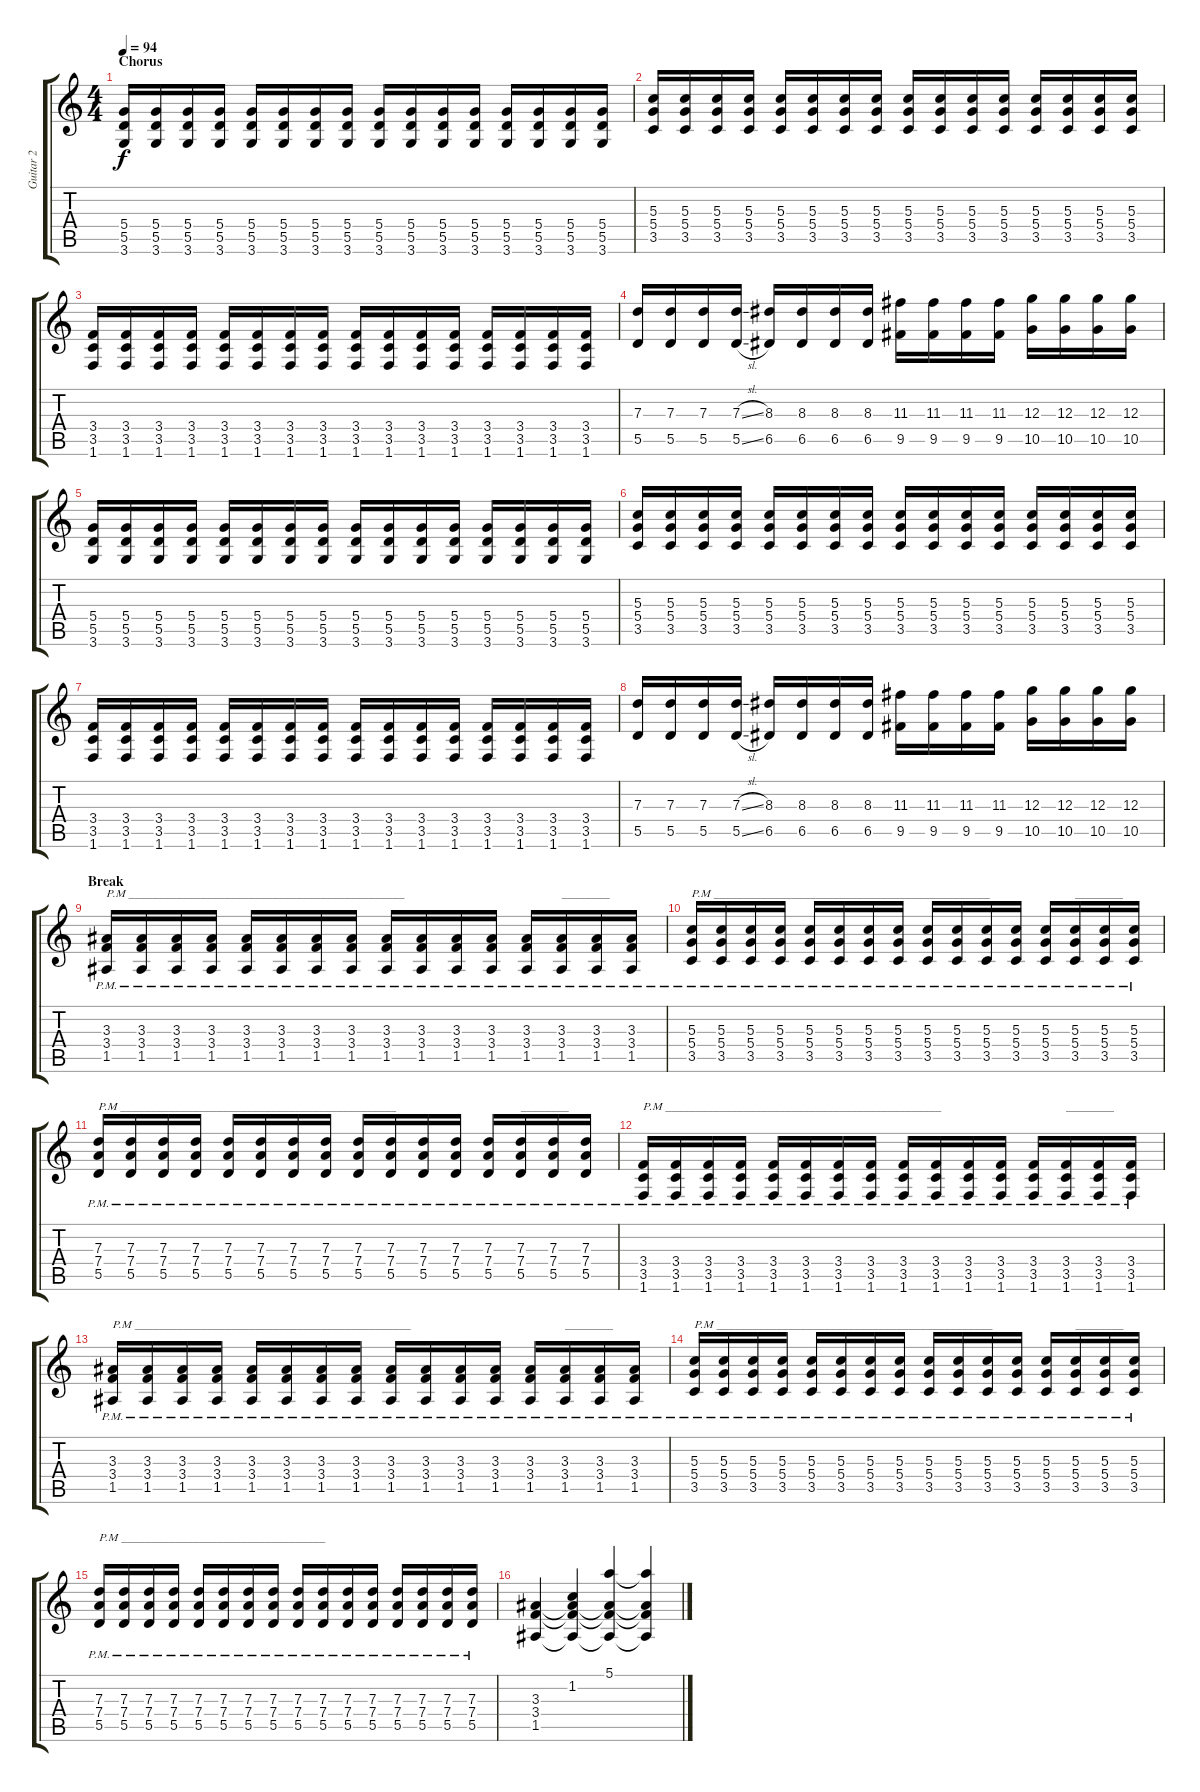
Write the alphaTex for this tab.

\track ("Guitar 2" "Guitar 2") {instrument distortionguitar}
\staff {score tabs}
\tuning (E4 B3 G3 D3 A2 E2) {hide}
\ts (4 4)
\section ("" "Chorus")
\tempo 94
\clef g2
\ks c
(5.4 5.5 3.6).16{dy f} (5.4 5.5 3.6).16 (5.4 5.5 3.6).16 (5.4 5.5 3.6).16 (5.4 5.5 3.6).16 (5.4 5.5 3.6).16 (5.4 5.5 3.6).16 (5.4 5.5 3.6).16 (5.4 5.5 3.6).16 (5.4 5.5 3.6).16 (5.4 5.5 3.6).16 (5.4 5.5 3.6).16 (5.4 5.5 3.6).16 (5.4 5.5 3.6).16 (5.4 5.5 3.6).16 (5.4 5.5 3.6).16 |
(5.3 5.4 3.5).16 (5.3 5.4 3.5).16 (5.3 5.4 3.5).16 (5.3 5.4 3.5).16 (5.3 5.4 3.5).16 (5.3 5.4 3.5).16 (5.3 5.4 3.5).16 (5.3 5.4 3.5).16 (5.3 5.4 3.5).16 (5.3 5.4 3.5).16 (5.3 5.4 3.5).16 (5.3 5.4 3.5).16 (5.3 5.4 3.5).16 (5.3 5.4 3.5).16 (5.3 5.4 3.5).16 (5.3 5.4 3.5).16 |
(3.4 3.5 1.6).16 (3.4 3.5 1.6).16 (3.4 3.5 1.6).16 (3.4 3.5 1.6).16 (3.4 3.5 1.6).16 (3.4 3.5 1.6).16 (3.4 3.5 1.6).16 (3.4 3.5 1.6).16 (3.4 3.5 1.6).16 (3.4 3.5 1.6).16 (3.4 3.5 1.6).16 (3.4 3.5 1.6).16 (3.4 3.5 1.6).16 (3.4 3.5 1.6).16 (3.4 3.5 1.6).16 (3.4 3.5 1.6).16 |
(7.3 5.5).16 (7.3 5.5).16 (7.3 5.5).16 (7.3{sl} 5.5{sl}).16 (8.3 6.5).16 (8.3 6.5).16 (8.3 6.5).16 (8.3 6.5).16 (11.3 9.5).16 (11.3 9.5).16 (11.3 9.5).16 (11.3 9.5).16 (12.3 10.5).16 (12.3 10.5).16 (12.3 10.5).16 (12.3 10.5).16 |
(5.4 5.5 3.6).16 (5.4 5.5 3.6).16 (5.4 5.5 3.6).16 (5.4 5.5 3.6).16 (5.4 5.5 3.6).16 (5.4 5.5 3.6).16 (5.4 5.5 3.6).16 (5.4 5.5 3.6).16 (5.4 5.5 3.6).16 (5.4 5.5 3.6).16 (5.4 5.5 3.6).16 (5.4 5.5 3.6).16 (5.4 5.5 3.6).16 (5.4 5.5 3.6).16 (5.4 5.5 3.6).16 (5.4 5.5 3.6).16 |
(5.3 5.4 3.5).16 (5.3 5.4 3.5).16 (5.3 5.4 3.5).16 (5.3 5.4 3.5).16 (5.3 5.4 3.5).16 (5.3 5.4 3.5).16 (5.3 5.4 3.5).16 (5.3 5.4 3.5).16 (5.3 5.4 3.5).16 (5.3 5.4 3.5).16 (5.3 5.4 3.5).16 (5.3 5.4 3.5).16 (5.3 5.4 3.5).16 (5.3 5.4 3.5).16 (5.3 5.4 3.5).16 (5.3 5.4 3.5).16 |
(3.4 3.5 1.6).16 (3.4 3.5 1.6).16 (3.4 3.5 1.6).16 (3.4 3.5 1.6).16 (3.4 3.5 1.6).16 (3.4 3.5 1.6).16 (3.4 3.5 1.6).16 (3.4 3.5 1.6).16 (3.4 3.5 1.6).16 (3.4 3.5 1.6).16 (3.4 3.5 1.6).16 (3.4 3.5 1.6).16 (3.4 3.5 1.6).16 (3.4 3.5 1.6).16 (3.4 3.5 1.6).16 (3.4 3.5 1.6).16 |
(7.3 5.5).16 (7.3 5.5).16 (7.3 5.5).16 (7.3{sl} 5.5{sl}).16 (8.3 6.5).16 (8.3 6.5).16 (8.3 6.5).16 (8.3 6.5).16 (11.3 9.5).16 (11.3 9.5).16 (11.3 9.5).16 (11.3 9.5).16 (12.3 10.5).16 (12.3 10.5).16 (12.3 10.5).16 (12.3 10.5).16 |
\section ("" "Break")
(3.3{pm} 3.4{pm} 1.5{pm}).16{txt "P.M ______________________________________________" volume 10} (3.3{pm} 3.4{pm} 1.5{pm}).16 (3.3{pm} 3.4{pm} 1.5{pm}).16 (3.3{pm} 3.4{pm} 1.5{pm}).16 (3.3{pm} 3.4{pm} 1.5{pm}).16 (3.3{pm} 3.4{pm} 1.5{pm}).16 (3.3{pm} 3.4{pm} 1.5{pm}).16 (3.3{pm} 3.4{pm} 1.5{pm}).16 (3.3{pm} 3.4{pm} 1.5{pm}).16 (3.3{pm} 3.4{pm} 1.5{pm}).16 (3.3{pm} 3.4{pm} 1.5{pm}).16 (3.3{pm} 3.4{pm} 1.5{pm}).16 (3.3{pm} 3.4{pm} 1.5{pm}).16 (3.3{pm} 3.4{pm} 1.5{pm}).16{txt "________"} (3.3{pm} 3.4{pm} 1.5{pm}).16 (3.3{pm} 3.4{pm} 1.5{pm}).16 |
(5.3 5.4{pm} 3.5{pm}).16{txt "P.M ______________________________________________"} (5.3 5.4{pm} 3.5{pm}).16 (5.3 5.4{pm} 3.5{pm}).16 (5.3 5.4{pm} 3.5{pm}).16 (5.3 5.4{pm} 3.5{pm}).16 (5.3 5.4{pm} 3.5{pm}).16 (5.3 5.4{pm} 3.5{pm}).16 (5.3 5.4{pm} 3.5{pm}).16 (5.3 5.4{pm} 3.5{pm}).16 (5.3 5.4{pm} 3.5{pm}).16 (5.3 5.4{pm} 3.5{pm}).16 (5.3 5.4{pm} 3.5{pm}).16 (5.3 5.4{pm} 3.5{pm}).16 (5.3 5.4{pm} 3.5{pm}).16{txt "________"} (5.3 5.4{pm} 3.5{pm}).16 (5.3 5.4{pm} 3.5{pm}).16 |
(7.3{pm} 7.4{pm} 5.5{pm}).16{txt "P.M ______________________________________________"} (7.3{pm} 7.4{pm} 5.5{pm}).16 (7.3{pm} 7.4{pm} 5.5{pm}).16 (7.3{pm} 7.4{pm} 5.5{pm}).16 (7.3{pm} 7.4{pm} 5.5{pm}).16 (7.3{pm} 7.4{pm} 5.5{pm}).16 (7.3{pm} 7.4{pm} 5.5{pm}).16 (7.3{pm} 7.4{pm} 5.5{pm}).16 (7.3{pm} 7.4{pm} 5.5{pm}).16 (7.3{pm} 7.4{pm} 5.5{pm}).16 (7.3{pm} 7.4{pm} 5.5{pm}).16 (7.3{pm} 7.4{pm} 5.5{pm}).16 (7.3{pm} 7.4{pm} 5.5{pm}).16 (7.3{pm} 7.4{pm} 5.5{pm}).16{txt "________"} (7.3{pm} 7.4{pm} 5.5{pm}).16 (7.3{pm} 7.4{pm} 5.5{pm}).16 |
(3.4{pm} 3.5{pm} 1.6).16{txt "P.M ______________________________________________"} (3.4{pm} 3.5{pm} 1.6).16 (3.4{pm} 3.5{pm} 1.6).16 (3.4{pm} 3.5{pm} 1.6).16 (3.4{pm} 3.5{pm} 1.6).16 (3.4{pm} 3.5{pm} 1.6).16 (3.4{pm} 3.5{pm} 1.6).16 (3.4{pm} 3.5{pm} 1.6).16 (3.4{pm} 3.5{pm} 1.6).16 (3.4{pm} 3.5{pm} 1.6).16 (3.4{pm} 3.5{pm} 1.6).16 (3.4{pm} 3.5{pm} 1.6).16 (3.4{pm} 3.5{pm} 1.6).16 (3.4{pm} 3.5{pm} 1.6).16{txt "________"} (3.4{pm} 3.5{pm} 1.6).16 (3.4{pm} 3.5{pm} 1.6).16 |
(3.3{pm} 3.4{pm} 1.5{pm}).16{txt "P.M ______________________________________________"} (3.3{pm} 3.4{pm} 1.5{pm}).16 (3.3{pm} 3.4{pm} 1.5{pm}).16 (3.3{pm} 3.4{pm} 1.5{pm}).16 (3.3{pm} 3.4{pm} 1.5{pm}).16 (3.3{pm} 3.4{pm} 1.5{pm}).16 (3.3{pm} 3.4{pm} 1.5{pm}).16 (3.3{pm} 3.4{pm} 1.5{pm}).16 (3.3{pm} 3.4{pm} 1.5{pm}).16 (3.3{pm} 3.4{pm} 1.5{pm}).16 (3.3{pm} 3.4{pm} 1.5{pm}).16 (3.3{pm} 3.4{pm} 1.5{pm}).16 (3.3{pm} 3.4{pm} 1.5{pm}).16 (3.3{pm} 3.4{pm} 1.5{pm}).16{txt "________"} (3.3{pm} 3.4{pm} 1.5{pm}).16 (3.3{pm} 3.4{pm} 1.5{pm}).16 |
(5.3 5.4{pm} 3.5{pm}).16{txt "P.M ______________________________________________"} (5.3 5.4{pm} 3.5{pm}).16 (5.3 5.4{pm} 3.5{pm}).16 (5.3 5.4{pm} 3.5{pm}).16 (5.3 5.4{pm} 3.5{pm}).16 (5.3 5.4{pm} 3.5{pm}).16 (5.3 5.4{pm} 3.5{pm}).16 (5.3 5.4{pm} 3.5{pm}).16 (5.3 5.4{pm} 3.5{pm}).16 (5.3 5.4{pm} 3.5{pm}).16 (5.3 5.4{pm} 3.5{pm}).16 (5.3 5.4{pm} 3.5{pm}).16 (5.3 5.4{pm} 3.5{pm}).16 (5.3 5.4{pm} 3.5{pm}).16{txt "________"} (5.3 5.4{pm} 3.5{pm}).16 (5.3 5.4{pm} 3.5{pm}).16 |
(7.3{pm} 7.4{pm} 5.5{pm}).16{txt "P.M __________________________________"} (7.3{pm} 7.4{pm} 5.5{pm}).16 (7.3{pm} 7.4{pm} 5.5{pm}).16 (7.3{pm} 7.4{pm} 5.5{pm}).16 (7.3{pm} 7.4{pm} 5.5{pm}).16 (7.3{pm} 7.4{pm} 5.5{pm}).16 (7.3{pm} 7.4{pm} 5.5{pm}).16 (7.3{pm} 7.4{pm} 5.5{pm}).16 (7.3{pm} 7.4{pm} 5.5{pm}).16 (7.3{pm} 7.4{pm} 5.5{pm}).16 (7.3{pm} 7.4{pm} 5.5{pm}).16 (7.3{pm} 7.4{pm} 5.5{pm}).16 (7.3{pm} 7.4{pm} 5.5{pm}).16 (7.3{pm} 7.4{pm} 5.5{pm}).16 (7.3{pm} 7.4{pm} 5.5{pm}).16 (7.3{pm} 7.4{pm} 5.5{pm}).16 |
(3.3 3.4 1.5).4{volume 15} (1.2 3.3{t} 3.4{t} 1.5{t}).4 (5.1 3.3{t} 3.4{t} 1.5{t}).4 (5.1{t} 3.3{t} 3.4{t} 1.5{t}).4
